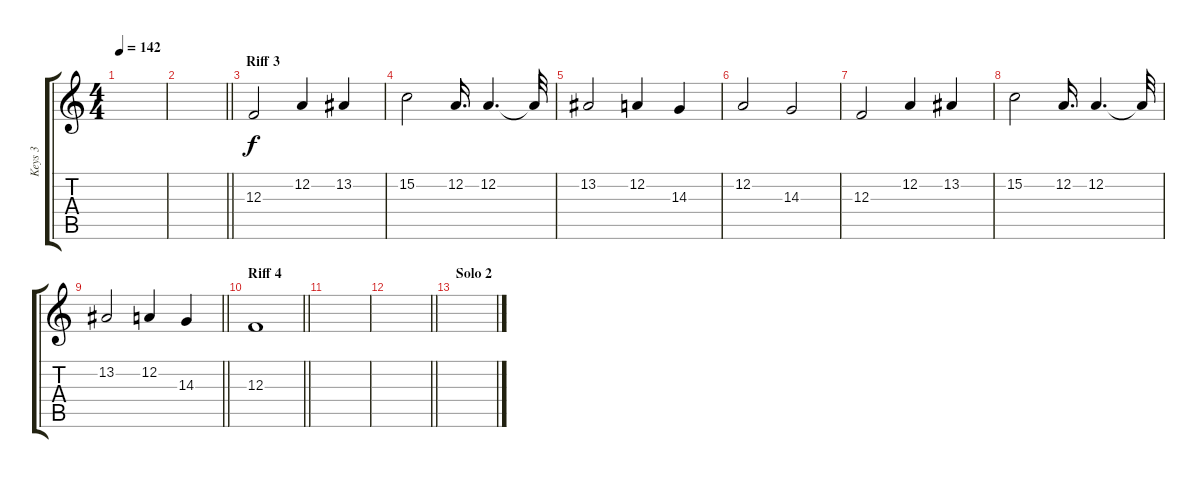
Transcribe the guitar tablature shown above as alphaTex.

\track ("Keys 3" "Keys 3") {instrument trumpet}
\staff {score tabs}
\tuning (D4 A3 F3 C3 G2 D2) {hide}
\ts (4 4)
\tempo 142
\clef g2
\ks c
|
\barLineRight lightlight
|
\section ("" "Riff 3")
12.3.2 12.2.4 13.2.4 |
15.2.2 12.2.16{d} 12.2.4{d} 12.2{t}.32 |
13.2.2 12.2.4 14.3.4 |
12.2.2 14.3.2 |
12.3.2 12.2.4 13.2.4 |
15.2.2 12.2.16{d} 12.2.4{d} 12.2{t}.32 |
\barLineRight lightlight
13.2.2 12.2.4 14.3.4 |
\section ("" "Riff 4")
\barLineRight lightlight
12.3.1 |
|
\barLineRight lightlight
|
\section ("" "Solo 2")
